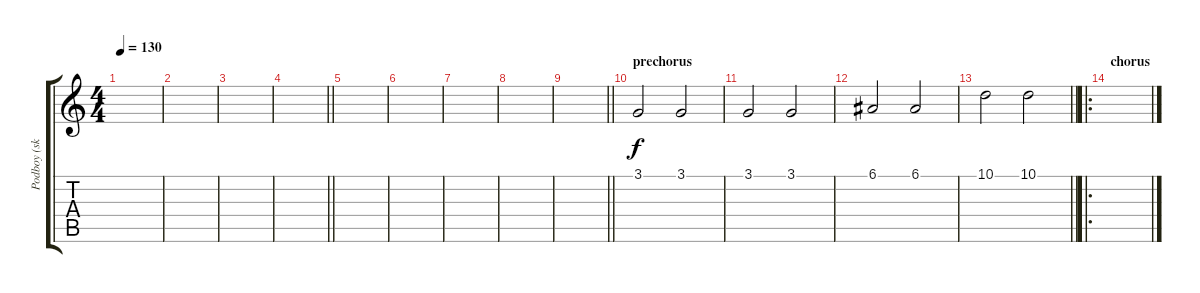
\track ("Podboy (skull)" "Podboy (sk") {instrument telephonering}
\staff {score tabs}
\tuning (E4 B3 G3 D3 A2 E2) {hide}
\ts (4 4)
\tempo 130
\clef g2
\ks c
|
|
|
\barLineRight lightlight
|
|
|
|
|
\barLineRight lightlight
|
\section ("" "prechorus")
3.1.2 3.1.2 |
3.1.2 3.1.2 |
6.1.2 6.1.2 |
\barLineRight lightlight
10.1.2 10.1.2 |
\ro
\section ("" "chorus")
